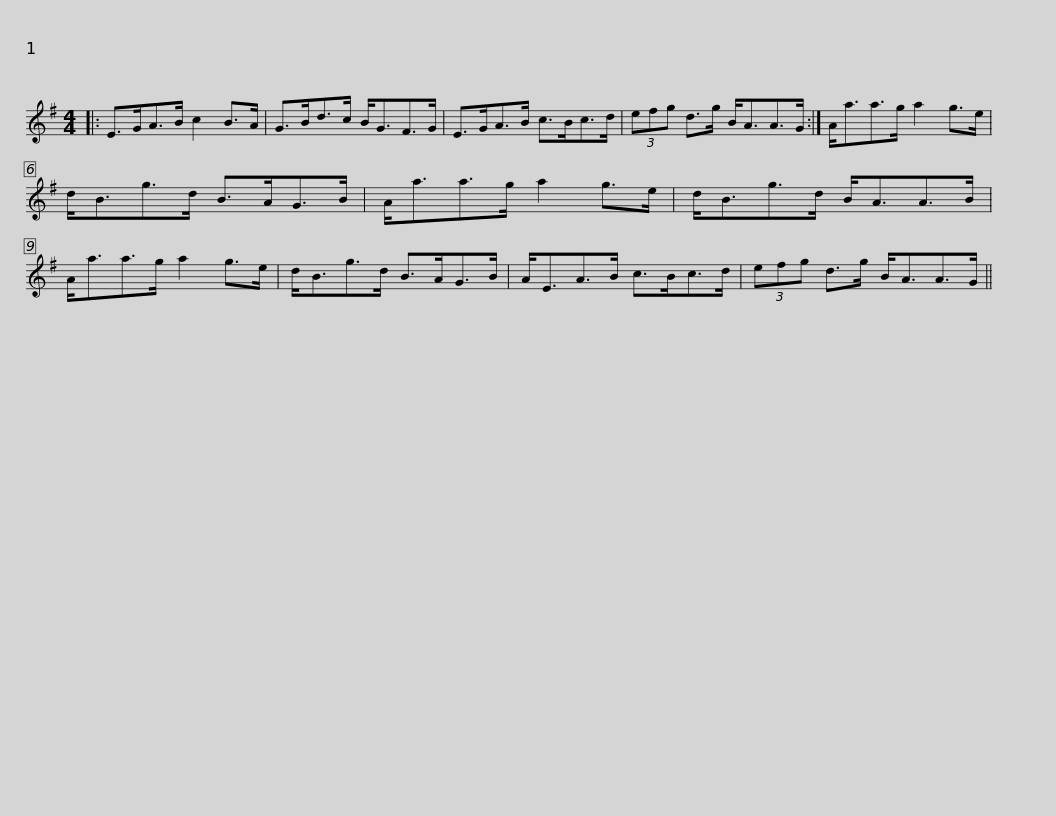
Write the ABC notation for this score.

X:1
L:1/8
M:4/4
I:linebreak $
K:G
V:1 treble
V:1
|: E>GA>B c2 B>A | G>Bd>c B<GF>G | E>GA>B c>Bc>d | (3efg d>g B<AA>G :|$ A<aa>g a2 g>e | %5
 d<Bg>d B>AG>B | A<aa>g a2 g>e | d<Bg>d B<AA>B | A<aa>g a2 g>e |$ d<Bg>d B>AG>B | %10
 A<EA>B c>Bc>d | (3efg d>g B<AA>G || %12
